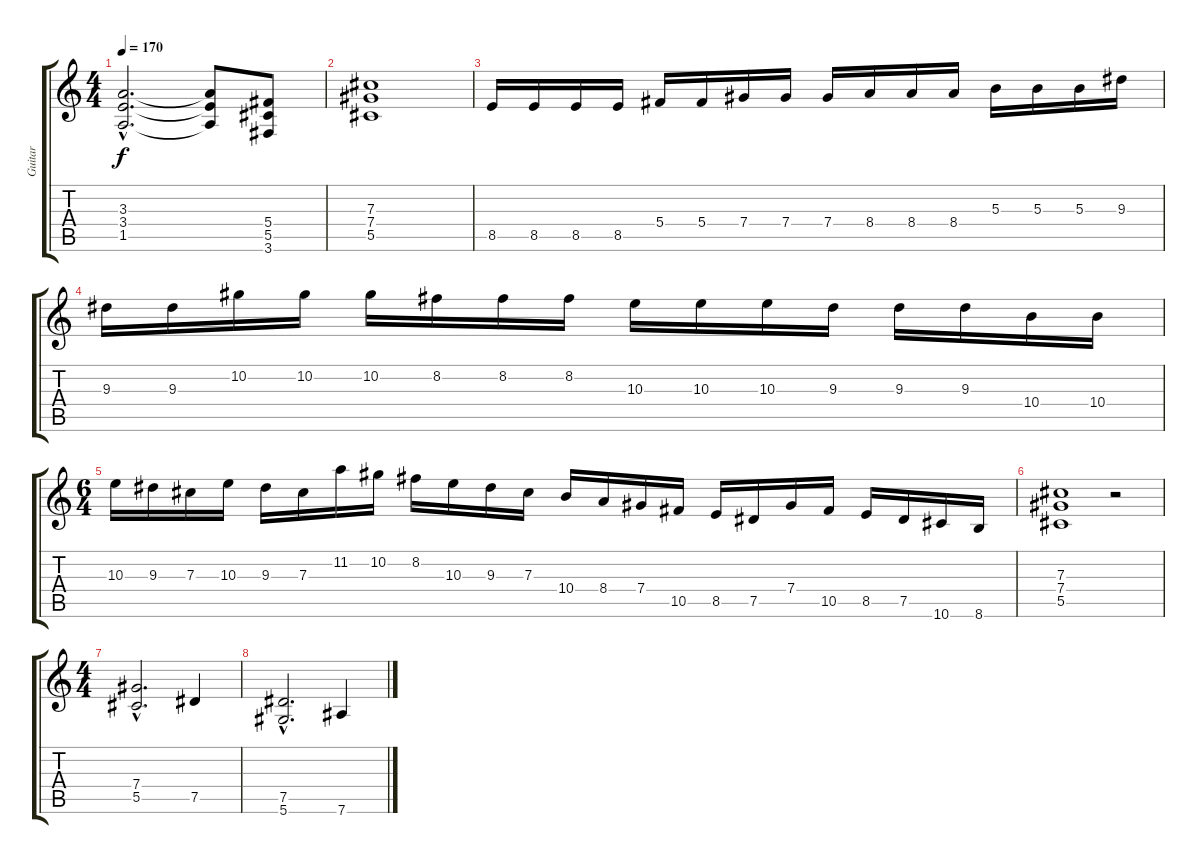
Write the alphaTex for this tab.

\track ("Guitar" "Guitar") {instrument distortionguitar}
\staff {score tabs}
\tuning (Eb4 Bb3 Gb3 Db3 Ab2 Eb2) {hide}
\ts (4 4)
\tempo 170
\clef g2
\ks c
(3.3{hac} 3.4{hac} 1.5{hac}).2{d dy f} (3.3{t} 3.4{t} 1.5{t}).8 (5.4 5.5 3.6).8 |
(7.3 7.4 5.5).1 |
8.5.16 8.5.16 8.5.16 8.5.16 5.4.16 5.4.16 7.4.16 7.4.16 7.4.16 8.4.16 8.4.16 8.4.16 5.3.16 5.3.16 5.3.16 9.3.16 |
9.3.16 9.3.16 10.2.16 10.2.16 10.2.16 8.2.16 8.2.16 8.2.16 10.3.16 10.3.16 10.3.16 9.3.16 9.3.16 9.3.16 10.4.16 10.4.16 |
\ts (6 4)
10.3.16 9.3.16 7.3.16 10.3.16 9.3.16 7.3.16 11.2.16 10.2.16 8.2.16 10.3.16 9.3.16 7.3.16 10.4.16 8.4.16 7.4.16 10.5.16 8.5.16 7.5.16 7.4.16 10.5.16 8.5.16 7.5.16 10.6.16 8.6.16 |
(7.3 7.4 5.5).1 r.2 |
\ts (4 4)
(7.4{hac} 5.5{hac}).2{d} 7.5.4 |
(7.5{hac} 5.6{hac}).2{d} 7.6.4
